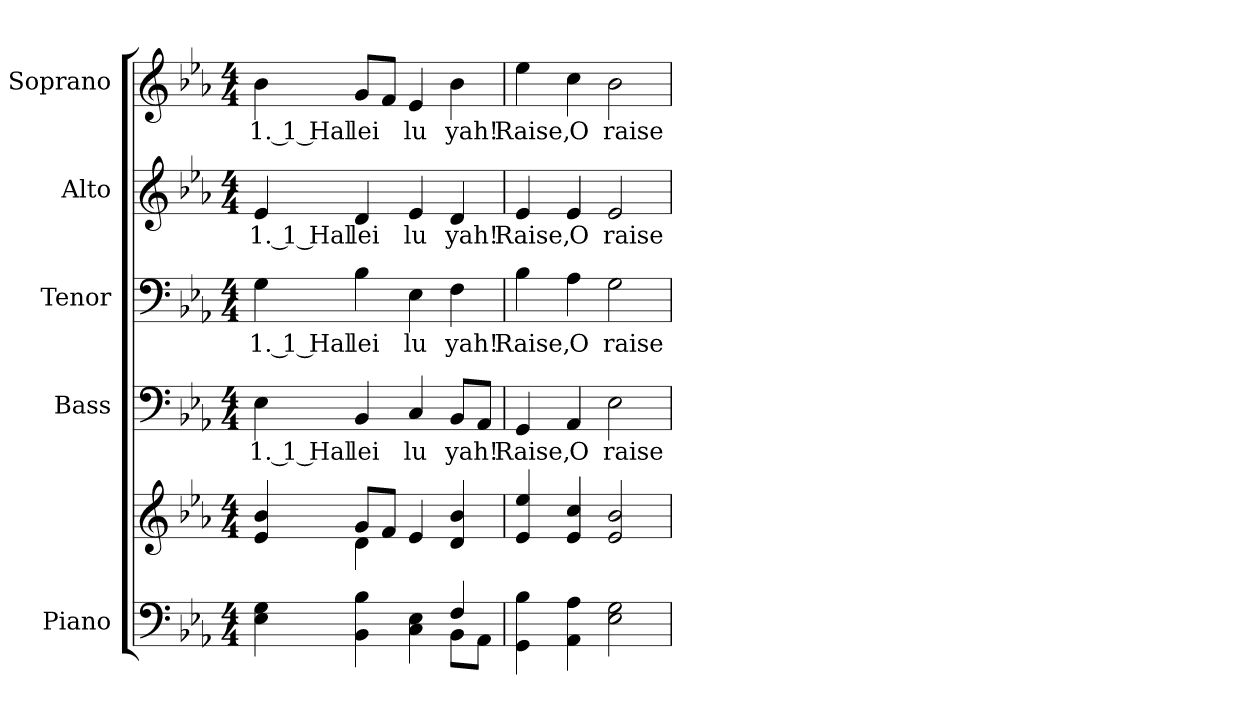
**kern	**kern	**kern	**text	**kern	**text	**kern	**text	**kern	**text
*part5	*part5	*part4	*part4	*part3	*part3	*part2	*part2	*part1	*part1
*staff6	*staff5	*staff4	*staff4	*staff3	*staff3	*staff2	*staff2	*staff1	*staff1
*I"Piano	*	*I"Bass	*	*I"Tenor	*	*I"Alto	*	*I"Soprano	*
*I'Pno.	*	*I'B.	*	*I'T.	*	*I'A.	*	*I'S.	*
!!LO:PB:g=z
*clefF4	*clefG2	*clefF4	*	*clefF4	*	*clefG2	*	*clefG2	*
*k[b-e-a-]	*k[b-e-a-]	*k[b-e-a-]	*	*k[b-e-a-]	*	*k[b-e-a-]	*	*k[b-e-a-]	*
*E-:	*E-:	*E-:	*	*E-:	*	*E-:	*	*E-:	*
*M4/4	*M4/4	*M4/4	*	*M4/4	*	*M4/4	*	*M4/4	*
*MM130	*MM130	*MM130	*	*MM130	*	*MM130	*	*MM130	*
=1	=1	=1	=1	=1	=1	=1	=1	=1	=1
*^	*^	*	*	*	*	*	*	*	*
!	!	!	!	!	!LO:LY:b:color=#000000	!	!	!	!	!	!
!	!	!	!	!	!	!	!LO:LY:b:color=#000000	!	!	!	!
!	!	!	!	!	!	!	!	!	!LO:LY:b:color=#000000	!	!
!	!	!	!	!	!	!	!	!	!	!	!LO:LY:b:color=#000000
4E-i\ 4Gi	2.ryy	4e-i/ 4b-i	4ryy	4E-i\	1. 1 Hal	4Gi\	1. 1 Hal	4e-i/	1. 1 Hal	4b-i\	1. 1 Hal
!	!	!	!	!	!LO:LY:b:color=#000000	!	!	!	!	!	!
!	!	!	!	!	!	!	!LO:LY:b:color=#000000	!	!	!	!
!	!	!	!	!	!	!	!	!	!LO:LY:b:color=#000000	!	!
!	!	!	!	!	!	!	!	!	!	!	!LO:LY:b:color=#000000
4BB-i\ 4B-i	.	8gi/L	4di\	4BB-i/	lei	4B-i\	lei	4di/	lei	8gi/L	lei
.	.	8fi/J	.	.	.	.	.	.	.	8fi/J	.
!	!	!	!	!	!LO:LY:b:color=#000000	!	!	!	!	!	!
!	!	!	!	!	!	!	!LO:LY:b:color=#000000	!	!	!	!
!	!	!	!	!	!	!	!	!	!LO:LY:b:color=#000000	!	!
!	!	!	!	!	!	!	!	!	!	!	!LO:LY:b:color=#000000
4Ci\ 4E-i	.	4e-i/	2ryy	4Ci/	lu	4E-i\	lu	4e-i/	lu	4e-i/	lu
!	!	!	!	!	!LO:LY:b:color=#000000	!	!	!	!	!	!
!	!	!	!	!	!	!	!LO:LY:b:color=#000000	!	!	!	!
!	!	!	!	!	!	!	!	!	!LO:LY:b:color=#000000	!	!
!	!	!	!	!	!	!	!	!	!	!	!LO:LY:b:color=#000000
4Fi/	8BB-i\L	4di/ 4b-i	.	8BB-i/L	yah!	4Fi\	yah!	4di/	yah!	4b-i\	yah!
.	8AA-i\J	.	.	8AA-i/J	.	.	.	.	.	.	.
*v	*v	*	*	*	*	*	*	*	*	*	*
*	*v	*v	*	*	*	*	*	*	*	*
=2	=2	=2	=2	=2	=2	=2	=2	=2	=2
*^	*	*	*	*	*	*	*	*	*
!	!	!	!	!LO:LY:b:color=#000000	!	!	!	!	!	!
*v	*v	*	*	*	*	*	*	*	*	*
*^	*	*	*	*	*	*	*	*	*
!	!	!	!	!	!	!LO:LY:b:color=#000000	!	!	!	!
*v	*v	*	*	*	*	*	*	*	*	*
*^	*	*	*	*	*	*	*	*	*
!	!	!	!	!	!	!	!	!LO:LY:b:color=#000000	!	!
*v	*v	*	*	*	*	*	*	*	*	*
*^	*	*	*	*	*	*	*	*	*
!	!	!	!	!	!	!	!	!	!	!LO:LY:b:color=#000000
*v	*v	*	*	*	*	*	*	*	*	*
4GGi\ 4B-i	4e-i/ 4ee-i	4GGi/	Raise,	4B-i\	Raise,	4e-i/	Raise,	4ee-i\	Raise,
!	!	!	!LO:LY:b:color=#000000	!	!	!	!	!	!
!	!	!	!	!	!LO:LY:b:color=#000000	!	!	!	!
!	!	!	!	!	!	!	!LO:LY:b:color=#000000	!	!
!	!	!	!	!	!	!	!	!	!LO:LY:b:color=#000000
4AA-i\ 4A-i	4e-i/ 4cci	4AA-i/	O	4A-i\	O	4e-i/	O	4cci\	O
!	!	!	!LO:LY:b:color=#000000	!	!	!	!	!	!
!	!	!	!	!	!LO:LY:b:color=#000000	!	!	!	!
!	!	!	!	!	!	!	!LO:LY:b:color=#000000	!	!
!	!	!	!	!	!	!	!	!	!LO:LY:b:color=#000000
2E-i\ 2Gi	2e-i/ 2b-i	2E-i\	raise	2Gi\	raise	2e-i/	raise	2b-i\	raise
=	=	=	=	=	=	=	=	=	=
*-	*-	*-	*-	*-	*-	*-	*-	*-	*-
